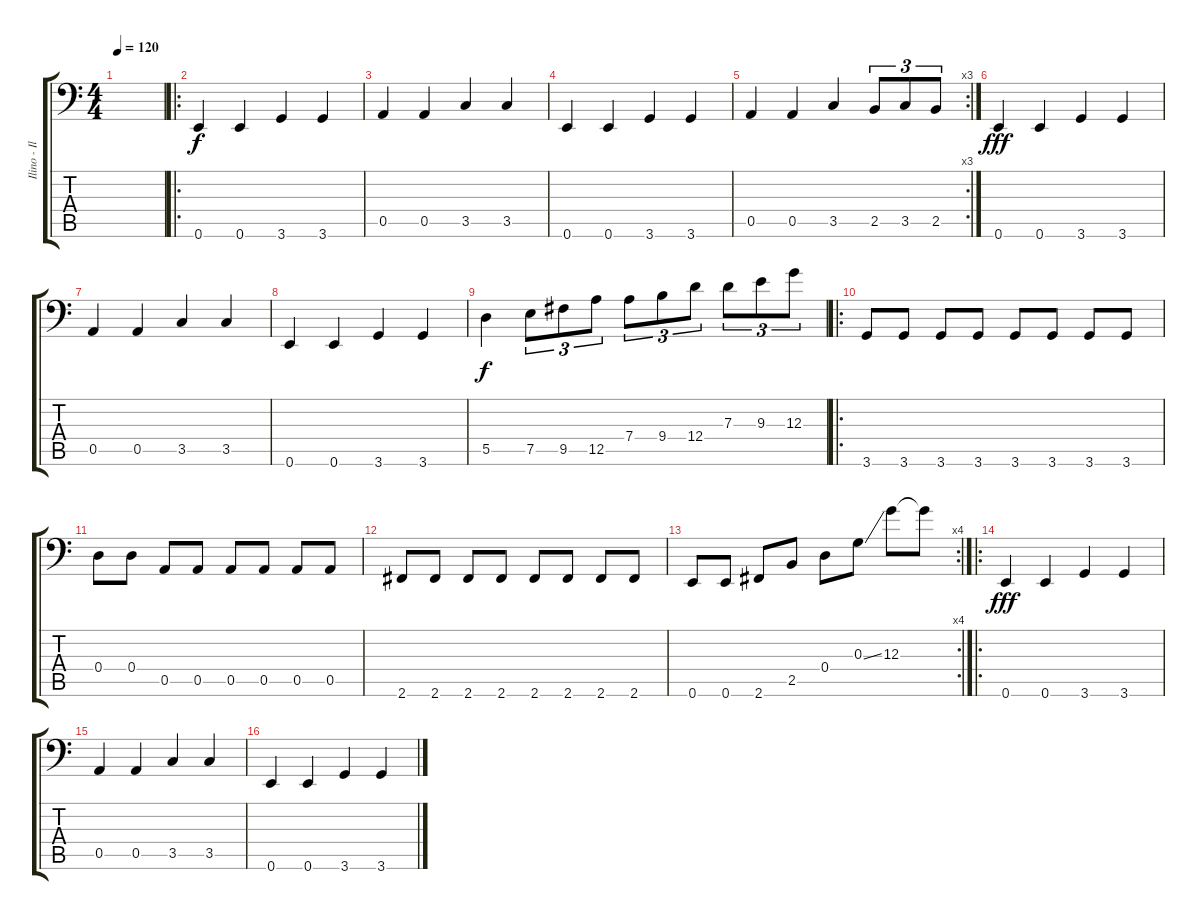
\track ("Ilino - Ilias" "Ilino - Il") {instrument acousticbass}
\staff {score tabs}
\tuning (E3 B2 G2 D2 A1 E1) {hide}
\ts (4 4)
\tempo 120
\clef f4
\ks c
|
\ro
0.6.4 0.6.4 3.6.4 3.6.4 |
0.5.4 0.5.4 3.5.4 3.5.4 |
0.6.4 0.6.4 3.6.4 3.6.4 |
\rc 3
0.5.4 0.5.4 3.5.4 2.5.8{tu (3 2)} 3.5.8{tu (3 2) dy f} 2.5.8{tu (3 2)} |
0.6.4{dy fff} 0.6.4 3.6.4 3.6.4 |
0.5.4 0.5.4 3.5.4 3.5.4 |
0.6.4 0.6.4 3.6.4 3.6.4 |
5.5.4{dy f} 7.5.8{tu (3 2)} 9.5.8{tu (3 2)} 12.5.8{tu (3 2)} 7.4.8{tu (3 2)} 9.4.8{tu (3 2)} 12.4.8{tu (3 2)} 7.3.8{tu (3 2)} 9.3.8{tu (3 2)} 12.3.8{tu (3 2)} |
\ro
3.6.8{volume 16 balance 8 instrument electricbasspick} 3.6.8 3.6.8 3.6.8 3.6.8 3.6.8 3.6.8 3.6.8 |
0.4.8 0.4.8 0.5.8 0.5.8 0.5.8 0.5.8 0.5.8 0.5.8 |
2.6.8 2.6.8 2.6.8 2.6.8 2.6.8 2.6.8 2.6.8 2.6.8 |
\rc 4
0.6.8 0.6.8 2.6.8 2.5.8 0.4.8 0.3{ss}.8 12.3.8 12.3{t}.8 |
\ro
0.6.4{dy fff} 0.6.4 3.6.4 3.6.4 |
0.5.4 0.5.4 3.5.4 3.5.4 |
0.6.4 0.6.4 3.6.4 3.6.4
